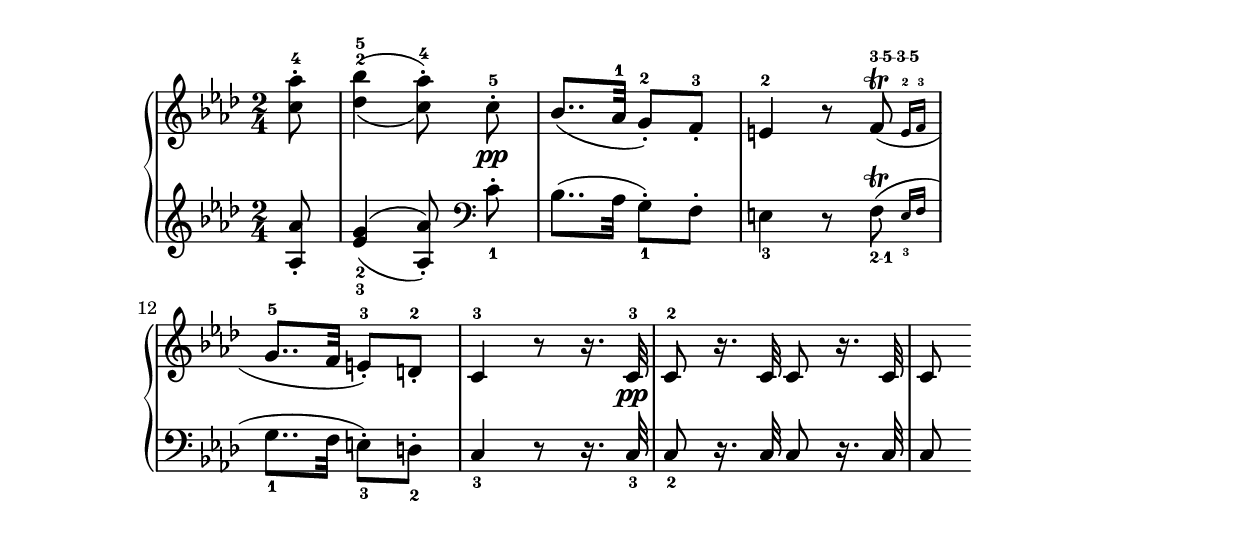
\version "2.11.34"
\include "english.ly"

% NR 1.7 Editorial annotations

% Beethoven, Op. 31, No. 3
% Piano sonata 18, Movt II, Scherzo
% Measures 9 - 14

\paper {
  #(define dump-extents #t)
  indent = 0\mm
  ragged-right = ##t
  line-width = 16\cm
  force-assignment = #""
  line-width = #(- line-width (* mm  3.000000))
}

\layout { }

\new PianoStaff <<

   % RH Staff
   \new Staff {
      \clef treble
      \key af \major
      \time 2/4
      \set Staff.fingeringOrientations = #'(up up)
      \set Score.currentBarNumber = #9
      \partial 8
      <af''-4 c''>8 \staccato
      |
      \set doubleSlurs = ##t
      <bf''-5 df''-2>4 (
      <af''-4 c''>8 \staccato )
      \noBeam
      c''8-5 \staccato \pp
      |
      \set doubleSlurs = ##f
      bf'8.. (
      af'32-1
      g'8-2 ) \staccato
      f'8-3 \staccato
      |
      e'4-2
      r8
      \once \override Script #'script-priority = #-100
      \afterGrace
         f'8 ( \trill ^ \markup { \finger "3-5-3-5" }
         { e'16-2 [ f'16-3 ] }
      |
      g'8..-5
      f'32
      e'8-3 ) \staccato
      d'8-2 \staccato
      |
      c'4-3
      r8
      r16.
      c'32-3 \pp
      |
      c'8-2
      r16.
      c'32
      c'8
      r16.
      c'32
      |
      c'8
   }
   
   % LH Staff
   \new Staff {
      \key af \major
      \clef treble
      \override Fingering #'direction = #down
      \set Staff.fingeringOrientations = #'(down down)
      \partial 8
      <af' af>8 \staccato
      \set doubleSlurs = ##t
      <g'-2 ef'-3>4 (
      <af' af>8 ) \staccato
      \noBeam
      \clef bass
      c'8-1 \staccato
      |
      \set doubleSlurs = ##f
      bf8.. (
      af32
      g8-1 ) \staccato
      f8 \staccato
      |
      e4-3
      r8
      \afterGrace
         f8 ( \trill _ \markup { \finger "2-1" }
         { e16-3 [ f16 ] }
      |
      g8..-1
      f32
      e8-3 ) \staccato
      d8-2 \staccato
      |
      c4-3
      r8
      r16.
      c32-3
      |
      c8-2
      r16.
      c32
      c8
      r16.
      c32
      |
      c8
   }

>>
